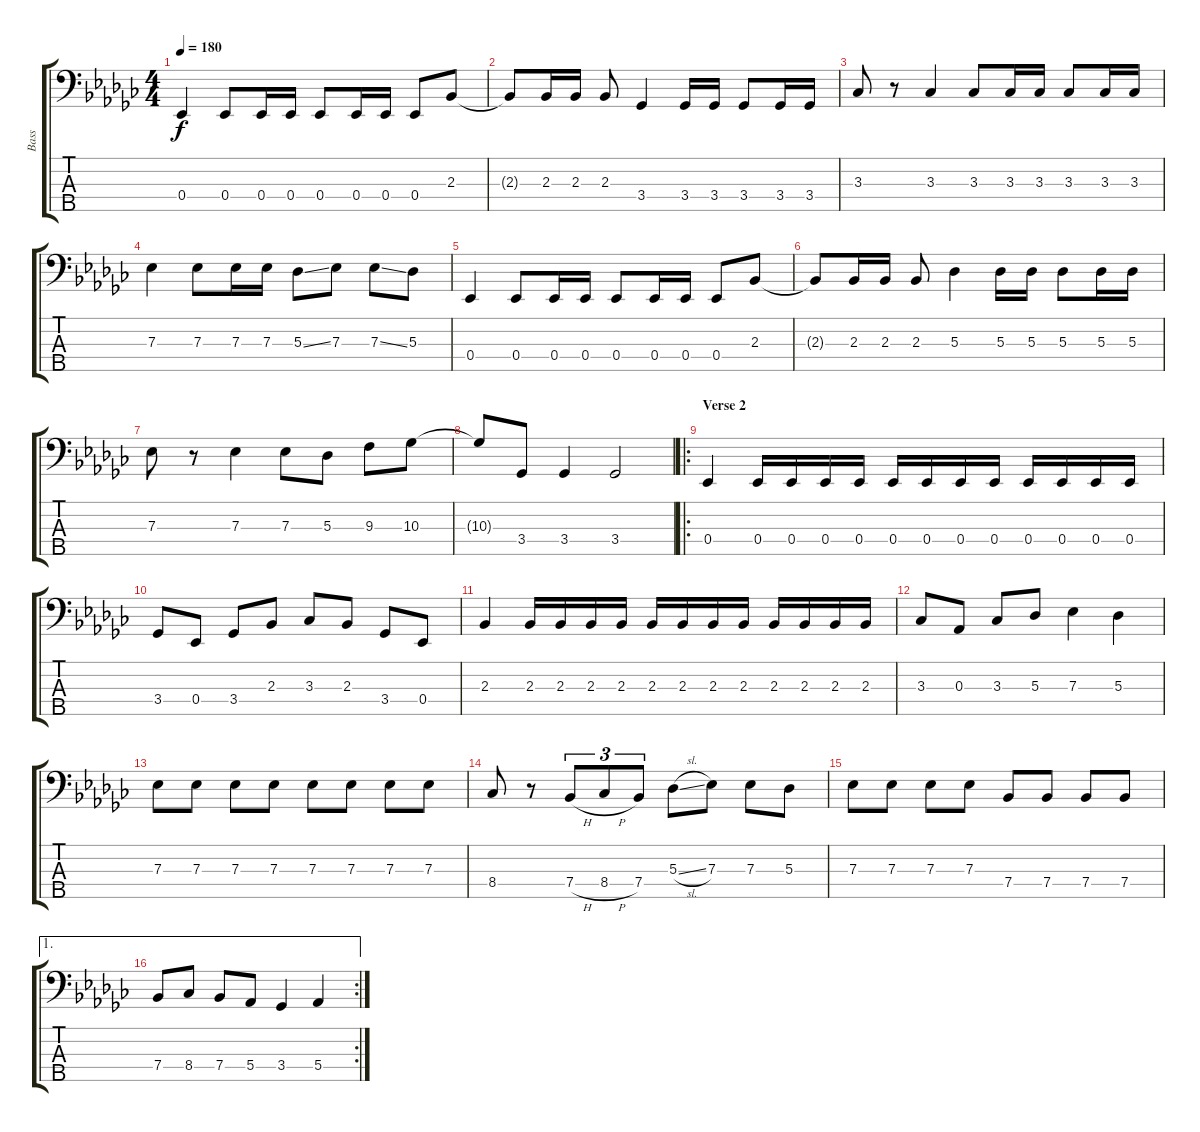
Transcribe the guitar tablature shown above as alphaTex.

\track ("Bass" "Bass") {instrument electricbassfinger}
\staff {score tabs}
\tuning (Gb2 Db2 Ab1 Eb1 Bb0) {hide}
\ts (4 4)
\tempo 180
\clef f4
\ks ebminor
0.4.4{dy f} 0.4.8 0.4.16 0.4.16 0.4.8 0.4.16 0.4.16 0.4.8 2.3.8 |
2.3{t}.8 2.3.16 2.3.16 2.3.8 3.4.4 3.4.16 3.4.16 3.4.8 3.4.16 3.4.16 |
3.3.8 r.8 3.3.4 3.3.8 3.3.16 3.3.16 3.3.8 3.3.16 3.3.16 |
7.3.4 7.3.8 7.3.16 7.3.16 5.3{ss}.8 7.3.8 7.3{ss}.8 5.3.8 |
0.4.4 0.4.8 0.4.16 0.4.16 0.4.8 0.4.16 0.4.16 0.4.8 2.3.8 |
2.3{t}.8 2.3.16 2.3.16 2.3.8 5.3.4 5.3.16 5.3.16 5.3.8 5.3.16 5.3.16 |
7.3.8 r.8 7.3.4 7.3.8 5.3.8 9.3.8 10.3.8 |
10.3{t}.8 3.4.8 3.4.4 3.4.2 |
\ro
\section ("" "Verse 2")
0.4.4 0.4.16 0.4.16 0.4.16 0.4.16 0.4.16 0.4.16 0.4.16 0.4.16 0.4.16 0.4.16 0.4.16 0.4.16 |
3.4.8 0.4.8 3.4.8 2.3.8 3.3.8 2.3.8 3.4.8 0.4.8 |
2.3.4 2.3.16 2.3.16 2.3.16 2.3.16 2.3.16 2.3.16 2.3.16 2.3.16 2.3.16 2.3.16 2.3.16 2.3.16 |
3.3.8 0.3.8 3.3.8 5.3.8 7.3.4 5.3.4 |
7.3.8 7.3.8 7.3.8 7.3.8 7.3.8 7.3.8 7.3.8 7.3.8 |
8.4.8 r.8 7.4{h}.8{tu (3 2)} 8.4{h}.8{tu (3 2)} 7.4.8{tu (3 2)} 5.3{sl}.8 7.3.8 7.3.8 5.3.8 |
7.3.8 7.3.8 7.3.8 7.3.8 7.4.8 7.4.8 7.4.8 7.4.8 |
\ae 1
\rc 2
7.4.8 8.4.8 7.4.8 5.4.8 3.4.4 5.4.4
